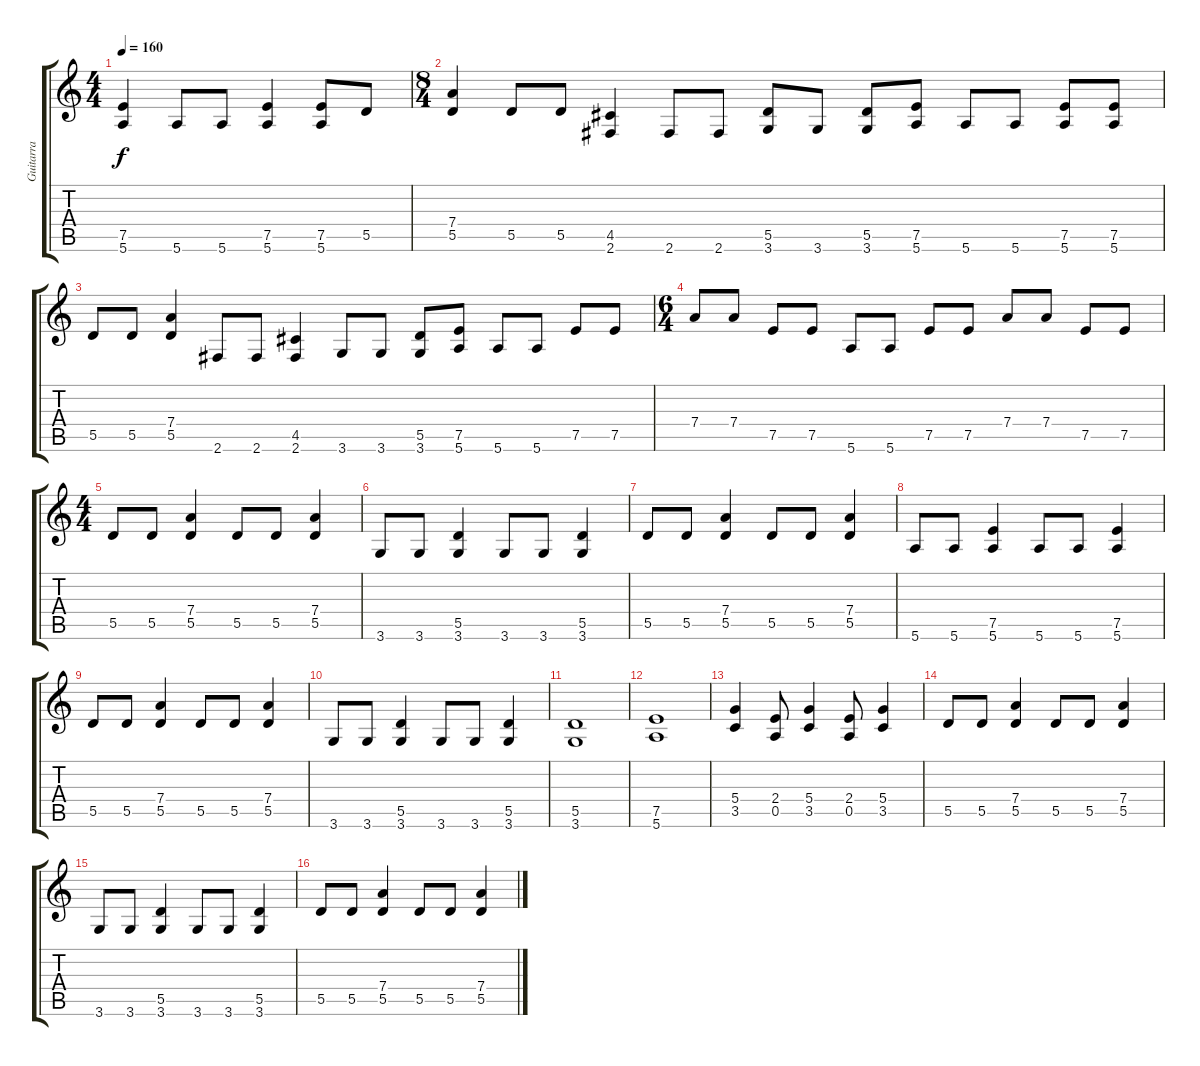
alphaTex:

\track ("Guitarra" "Guitarra") {instrument overdrivenguitar}
\staff {score tabs}
\tuning (E4 B3 G3 D3 A2 E2) {hide}
\ts (4 4)
\tempo 160
\clef g2
\ks c
(7.5 5.6).4{dy f} 5.6.8 5.6.8 (7.5 5.6).4 (7.5 5.6).8 5.5.8 |
\ts (8 4)
(7.4 5.5).4 5.5.8 5.5.8 (4.5 2.6).4 2.6.8 2.6.8 (5.5 3.6).8 3.6.8 (5.5 3.6).8 (7.5 5.6).8 5.6.8 5.6.8 (7.5 5.6).8 (7.5 5.6).8 |
5.5.8 5.5.8 (7.4 5.5).4 2.6.8 2.6.8 (4.5 2.6).4 3.6.8 3.6.8 (5.5 3.6).8 (7.5 5.6).8 5.6.8 5.6.8 7.5.8 7.5.8 |
\ts (6 4)
7.4.8 7.4.8 7.5.8 7.5.8 5.6.8 5.6.8 7.5.8 7.5.8 7.4.8 7.4.8 7.5.8 7.5.8 |
\ts (4 4)
5.5.8 5.5.8 (7.4 5.5).4 5.5.8 5.5.8 (7.4 5.5).4 |
3.6.8 3.6.8 (5.5 3.6).4 3.6.8 3.6.8 (5.5 3.6).4 |
5.5.8 5.5.8 (7.4 5.5).4 5.5.8 5.5.8 (7.4 5.5).4 |
5.6.8 5.6.8 (7.5 5.6).4 5.6.8 5.6.8 (7.5 5.6).4 |
5.5.8 5.5.8 (7.4 5.5).4 5.5.8 5.5.8 (7.4 5.5).4 |
3.6.8 3.6.8 (5.5 3.6).4 3.6.8 3.6.8 (5.5 3.6).4 |
(5.5 3.6).1 |
(7.5 5.6).1 |
(5.4 3.5).4 (2.4 0.5).8 (5.4 3.5).4 (2.4 0.5).8 (5.4 3.5).4 |
5.5.8 5.5.8 (7.4 5.5).4 5.5.8 5.5.8 (7.4 5.5).4 |
3.6.8 3.6.8 (5.5 3.6).4 3.6.8 3.6.8 (5.5 3.6).4 |
5.5.8 5.5.8 (7.4 5.5).4 5.5.8 5.5.8 (7.4 5.5).4
